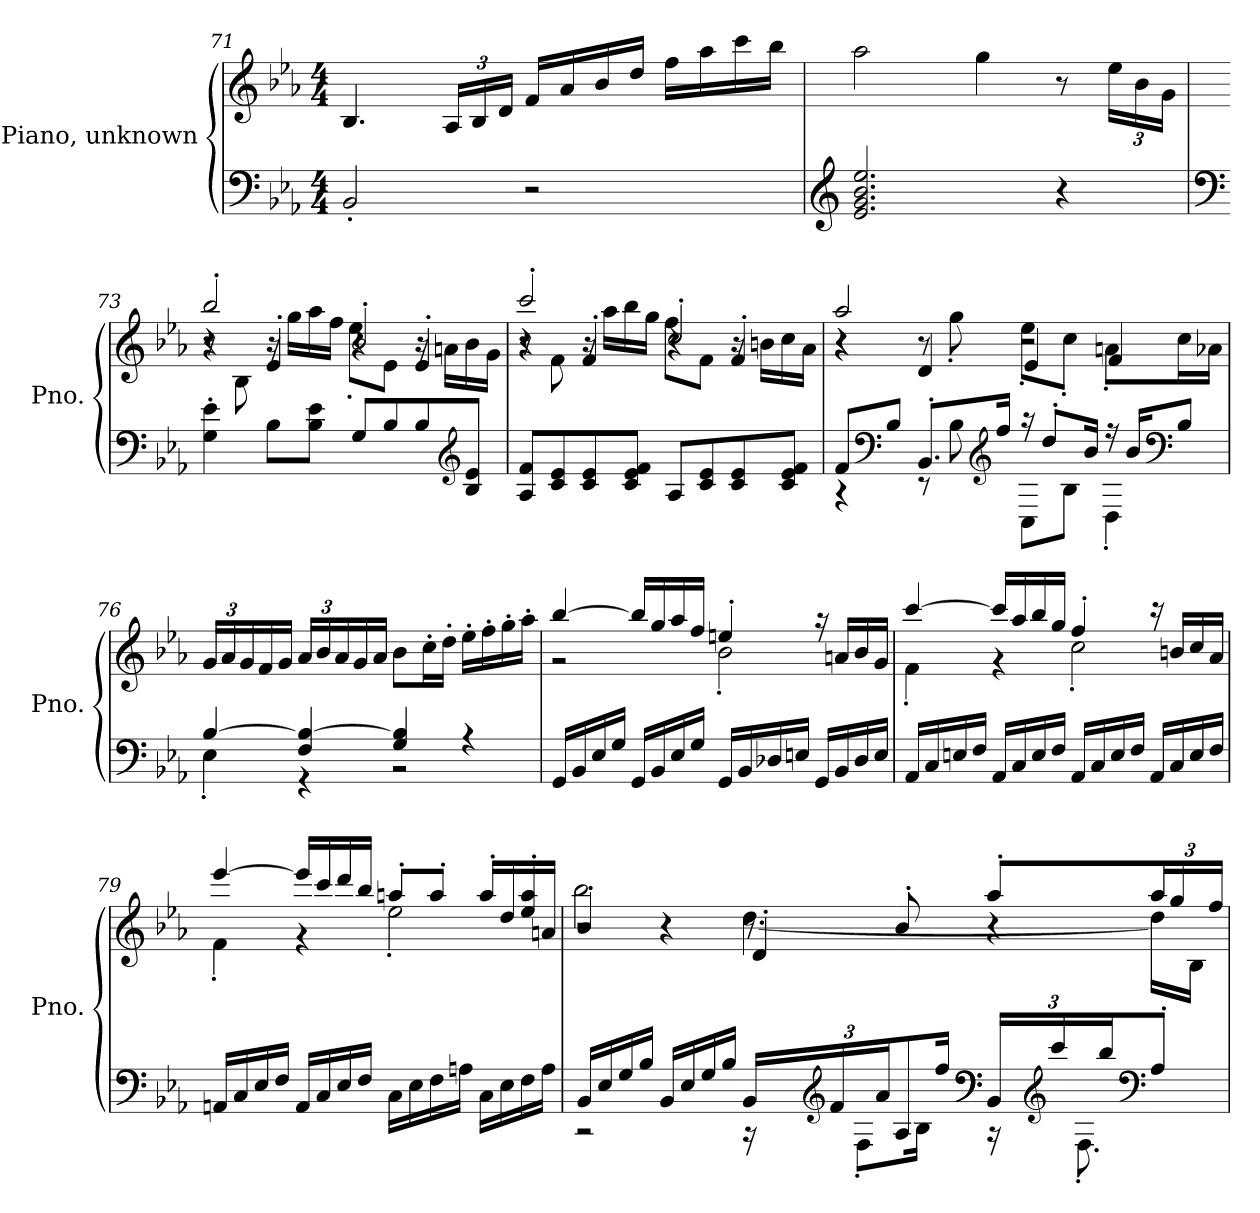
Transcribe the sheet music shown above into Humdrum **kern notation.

**kern	**kern
*part1	*part1
*staff2	*staff1
*I"Piano, unknown	*
*I'Pno.	*
*clefF4	*clefG2
*k[b-e-a-]	*k[b-e-a-]
*M4/4	*M4/4
=71	=71
2BB-'/	4.B-/
*	*Xbrackettup
.	24A-/LL
.	24B-/
.	24d/JJ
2r	16f/LL
.	16a-/
.	16b-/
.	16dd/JJ
.	16ff\LL
.	16aa-\
.	16ccc\
.	16bb-\JJ
=72	=72
*clefG2	*
2.e-/ 2.g/ 2.b-/ 2.ee-/	2aa-\
.	4gg\
4r	8r
.	24ee-\LL
.	24b-\
.	24g\JJ
!!LO:LB:g=z
=73	=73
*clefF4	*
*	*^
*	*	*^
4G\' 4e-\'	2bb-'/	8r	4r
.	.	8B-\	.
8B-\L	.	16r	4e-'/
.	.	16gg\LL	.
8B-\ 8e-\J	.	16aa-\	.
.	.	16ff\JJ	.
8G/L	2b-'/	8ee-'\L	4r
8B-/	.	8e-\J	.
8B-/	.	16r	4e-'/
.	.	16an\LL	.
*clefG2	*	*	*
8B-/ 8e-/J	.	16b-\	.
.	.	16g\JJ	.
=74	=74	=74	=74
8A-/ 8f/L	2ccc'/	8r	4r
8c/ 8e-/	.	8f\	.
8c/ 8e-/	.	16r	4f'/
.	.	16aa-\LL	.
8c/ 8e-/ 8f/J	.	16bb-\	.
.	.	16gg\JJ	.
8A-/L	2cc'/	8ff\L	4r
8c/ 8e-/	.	8f\J	.
8c/ 8e-/	.	16r	4f'/
.	.	16bn\LL	.
8c/ 8e-/ 8f/J	.	16cc\	.
.	.	16a-\JJ	.
!!LO:LB:g=z	!!	!!
=75	=75	=75	=75
*^	*	*	*
8f/L	4r	2aa-/	4r	4r
*clefF4	*	*	*	*
8B-/J	.	.	.	.
8.BB-'/L	8r	.	8r	4d/
.	8B-\	.	8gg'\	.
*clefG2	*	*	*	*
16ff/Jk	.	.	.	.
16r	8C\L	2r	8ee-'\L	4e-/
8dd'/L	.	.	.	.
.	8B-\J	.	8cc'\J	.
16b-/Jk	.	.	.	.
16r	4D'\	.	8an'\L	4f/
16b-/KL	.	.	.	.
*clefF4	*	*	*	*
8B-/J	.	.	16cc\L	.
.	.	.	16a-X\JJ	.
*	*	*v	*v	*v
=76	=76	=76
[4B-/	4E-'\	24g/LL
.	.	24a-/
.	.	24g/
.	.	16f/
.	.	16g/JJ
4F/ 4B-/_	4r	24a-/LL
.	.	24b-/
.	.	24a-/
.	.	16g/
.	.	16a-/JJ
4G/ 4B-/]	2r	8b-\L
.	.	16cc'\L
.	.	16dd'\JJ
4r	.	16ee-'\LL
.	.	16ff'\
.	.	16gg'\
.	.	16aa-'\JJ
*v	*v	*
!!LO:LB:g=z
=77	=77
*	*^
16GG/LL	[4bb-/	2r
16BB-/	.	.
16E-/	.	.
16G/JJ	.	.
16GG/LL	16bb-/LL]	.
16BB-/	16gg/	.
16E-/	16aa-/	.
16G/JJ	16ff/JJ	.
16GG/LL	4een'/	2b-'\
16BB-/	.	.
16D-X/	.	.
16En/JJ	.	.
16GG/LL	16r	.
16BB-/	16an/LL	.
16D-/	16b-/	.
16E/JJ	16g/JJ	.
=78	=78	=78
16AA-/LL	[4ccc/	4f'\
16C/	.	.
16En/	.	.
16F/JJ	.	.
16AA-/LL	16ccc/LL]	4r
16C/	16aa-/	.
16E/	16bb-/	.
16F/JJ	16gg/JJ	.
16AA-/LL	4ff'/	2cc'\
16C/	.	.
16E/	.	.
16F/JJ	.	.
16AA-/LL	16r	.
16C/	16bn/LL	.
16E/	16cc/	.
16F/JJ	16a-/JJ	.
!!LO:PB:g=z	!!
=79	=79	=79
16AAn/LL	[4eee-/	4f'\
16C/	.	.
16E-/	.	.
16F/JJ	.	.
16AA/LL	16eee-/LL]	4r
16C/	16ccc/	.
16E-/	16ddd/	.
16F/JJ	16bb-/JJ	.
16C\LL	8aan'/L	2ee-'\
16E-\	.	.
16F\	8aa'/J	.
16An\JJ	.	.
16C\LL	16aa'/LL	.
16E-\	16dd/	.
16F\	16ee-/' 16aa/'	.
16A\JJ	16an/JJ	.
!!LO:LB:g=z
=80	=80	=80
*^	*	*^
16BB-/LL	2r	4b-'/	2bb-\	2r
16E-/	.	.	.	.
16G/	.	.	.	.
16B-/JJ	.	.	.	.
16BB-/LL	.	4r	.	.
16E-/	.	.	.	.
16G/	.	.	.	.
16B-/JJ	.	.	.	.
*Xbrackettup	*	*	*	*
24BB-/LL	16r	8r	[4.dd\	4d'/
*clefG2	*	*	*	*
24f/	.	.	.	.
.	8F'\L	.	.	.
24a-/J	.	.	.	.
12A-/	.	8b-'/	.	.
.	16B-\Jk	.	.	.
24ff/Jk	.	.	.	.
*clefF4	*	*	*	*
24BB-/LL	16r	8aa-'/L	.	4r
*clefG2	*	*	*	*
24ccc/	.	.	.	.
.	8.F'\	.	.	.
24bb-/J	.	.	.	.
*clefF4	*	*	*	*
8A-'/J	.	24aa-/L	16dd\LL]	.
.	.	24gg/	.	.
.	.	.	16B-\JJ	.
.	.	24ff/JJ	.	.
*v	*v	*	*	*
*	*v	*v	*v
=	=
*-	*-
